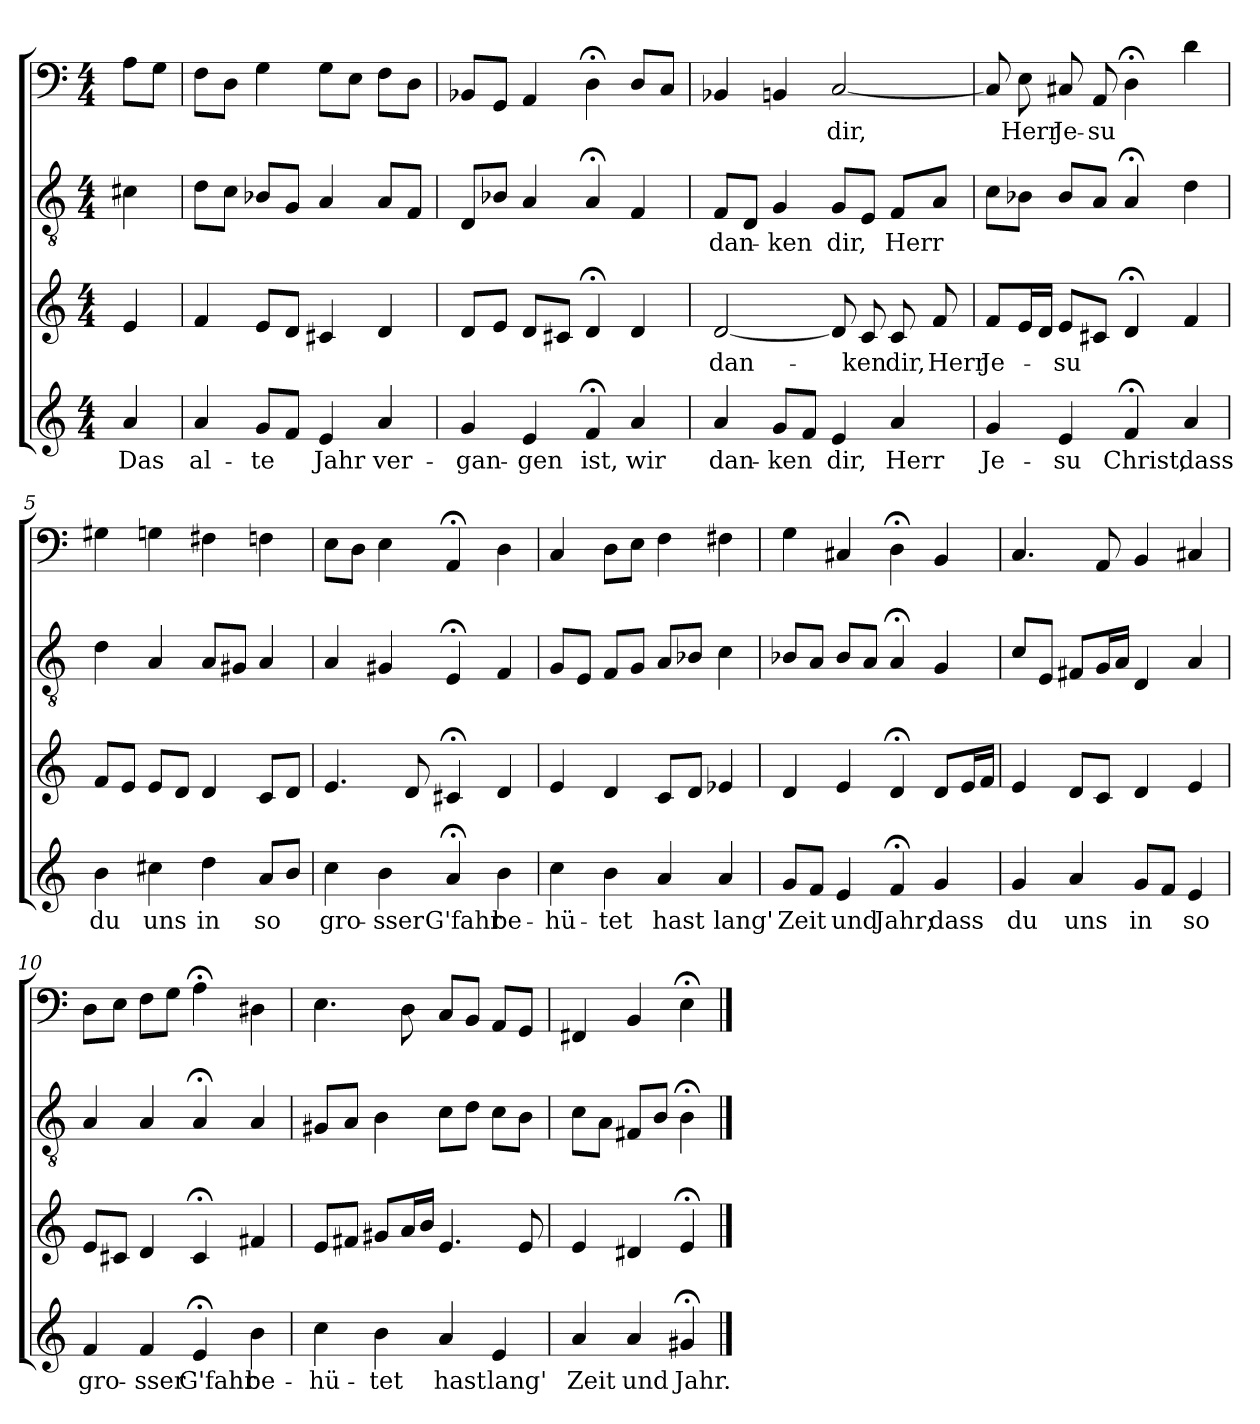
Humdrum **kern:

**kern	**text	**kern	**text	**kern	**text	**kern	**text
*part4	*part4	*part3	*part3	*part2	*part2	*part1	*part1
*staff4	*staff4	*staff3	*staff3	*staff2	*staff2	*staff1	*staff1
*clefG2	*	*clefG2	*	*clefGv2	*	*clefF4	*
*k[]	*	*k[]	*	*k[]	*	*k[]	*
*a:	*	*a:	*	*a:	*	*a:	*
*M4/4	*	*M4/4	*	*M4/4	*	*M4/4	*
=	=	=	=	=	=	=	=
4a/	Das	4e/	.	4c#X\	.	8A\L	.
.	.	.	.	.	.	8G\J	.
=1	=1	=1	=1	=1	=1	=1	=1
4a/	al-	4f/	.	8d\L	.	8F\L	.
.	.	.	.	8c\J	.	8D\J	.
8g/L	-te	8e/L	.	8B-X/L	.	4G\	.
8f/J	.	8d/J	.	8G/J	.	.	.
4e/	Jahr	4c#X/	.	4A/	.	8G\L	.
.	.	.	.	.	.	8E\J	.
4a/	ver-	4d/	.	8A/L	.	8F\L	.
.	.	.	.	8F/J	.	8D\J	.
=2	=2	=2	=2	=2	=2	=2	=2
4g/	-gan-	8d/L	.	8D/L	.	8BB-X/L	.
.	.	8e/J	.	8B-X/J	.	8GG/J	.
4e/	-gen	8d/L	.	4A/	.	4AA/	.
.	.	8c#X/J	.	.	.	.	.
4f;</	ist,	4d;</	.	4A;</	.	4D;<\	.
4a/	wir	4d/	.	4F/	.	8D/L	.
.	.	.	.	.	.	8C/J	.
=3	=3	=3	=3	=3	=3	=3	=3
4a/	dan-	[2d/	dan-	8F/L	dan-	4BB-X/	.
.	.	.	.	8D/J	.	.	.
8g/L	-ken	.	.	4G/	-ken	4BBn/	.
8f/J	.	.	.	.	.	.	.
4e/	dir,	8d/]	.	8G/L	dir,	[2C/	dir,
.	.	8c/	-ken	8E/J	.	.	.
4a/	Herr	8c/	dir,	8F/L	Herr	.	.
.	.	8f/	Herr	8A/J	.	.	.
=4	=4	=4	=4	=4	=4	=4	=4
4g/	Je-	8f/L	Je-	8c\L	.	8C/]	.
.	.	16e/L	.	8B-X\J	.	8E\	Herr
.	.	16d/JJ	.	.	.	.	.
4e/	-su	8e/L	-su	8B-/L	.	8C#X/	Je-
.	.	8c#X/J	.	8A/J	.	8AA/	-su
4f;</	Christ,	4d;</	.	4A;</	.	4D;<\	.
4a/	dass	4f/	.	4d\	.	4d\	.
=5	=5	=5	=5	=5	=5	=5	=5
4b\	du	8f/L	.	4d\	.	4G#X\	.
.	.	8e/J	.	.	.	.	.
4cc#X\	uns	8e/L	.	4A/	.	4Gn\	.
.	.	8d/J	.	.	.	.	.
4dd\	in	4d/	.	8A/L	.	4F#X\	.
.	.	.	.	8G#X/J	.	.	.
8a/L	so	8c/L	.	4A/	.	4Fn\	.
8b/J	.	8d/J	.	.	.	.	.
=6	=6	=6	=6	=6	=6	=6	=6
4cc\	gro-	4.e/	.	4A/	.	8E\L	.
.	.	.	.	.	.	8D\J	.
4b\	-sser	.	.	4G#X/	.	4E\	.
.	.	8d/	.	.	.	.	.
4a;</	G'fahr	4c#X;</	.	4E;</	.	4AA;</	.
4b\	be-	4d/	.	4F/	.	4D\	.
=7	=7	=7	=7	=7	=7	=7	=7
4cc\	-hü-	4e/	.	8G/L	.	4C/	.
.	.	.	.	8E/J	.	.	.
4b\	-tet	4d/	.	8F/L	.	8D\L	.
.	.	.	.	8G/J	.	8E\J	.
4a/	hast	8c/L	.	8A/L	.	4F\	.
.	.	8d/J	.	8B-X/J	.	.	.
4a/	lang'	4e-X/	.	4c\	.	4F#X\	.
=8	=8	=8	=8	=8	=8	=8	=8
8g/L	Zeit	4d/	.	8B-X/L	.	4G\	.
8f/J	.	.	.	8A/J	.	.	.
4e/	und	4e/	.	8B-/L	.	4C#X/	.
.	.	.	.	8A/J	.	.	.
4f;</	Jahr;	4d;</	.	4A;</	.	4D;<\	.
4g/	dass	8d/L	.	4G/	.	4BB/	.
.	.	16e/L	.	.	.	.	.
.	.	16f/JJ	.	.	.	.	.
=9	=9	=9	=9	=9	=9	=9	=9
4g/	du	4e/	.	8c/L	.	4.C/	.
.	.	.	.	8E/J	.	.	.
4a/	uns	8d/L	.	8F#X/L	.	.	.
.	.	8c/J	.	16G/L	.	8AA/	.
.	.	.	.	16A/JJ	.	.	.
8g/L	in	4d/	.	4D/	.	4BB/	.
8f/J	.	.	.	.	.	.	.
4e/	so	4e/	.	4A/	.	4C#X/	.
=10	=10	=10	=10	=10	=10	=10	=10
4f/	gro-	8e/L	.	4A/	.	8D\L	.
.	.	8c#X/J	.	.	.	8E\J	.
4f/	-sser	4d/	.	4A/	.	8F\L	.
.	.	.	.	.	.	8G\J	.
4e;</	G'fahr	4c#;</	.	4A;</	.	4A;<\	.
4b\	be-	4f#X/	.	4A/	.	4D#X\	.
=11	=11	=11	=11	=11	=11	=11	=11
4cc\	-hü-	8e/L	.	8G#X/L	.	4.E\	.
.	.	8f#X/J	.	8A/J	.	.	.
4b\	-tet	8g#X/L	.	4B\	.	.	.
.	.	16a/L	.	.	.	8D\	.
.	.	16b/JJ	.	.	.	.	.
4a/	hast	4.e/	.	8c\L	.	8C/L	.
.	.	.	.	8d\J	.	8BB/J	.
4e/	lang'	.	.	8c\L	.	8AA/L	.
.	.	8e/	.	8B\J	.	8GG/J	.
=12	=12	=12	=12	=12	=12	=12	=12
4a/	Zeit	4e/	.	8c\L	.	4FF#X/	.
.	.	.	.	8A\J	.	.	.
4a/	und	4d#X/	.	8F#X/L	.	4BB/	.
.	.	.	.	8B/J	.	.	.
4g#X;</	Jahr.	4e;</	.	4B;<\	.	4E;<\	.
==	==	==	==	==	==	==	==
*-	*-	*-	*-	*-	*-	*-	*-
